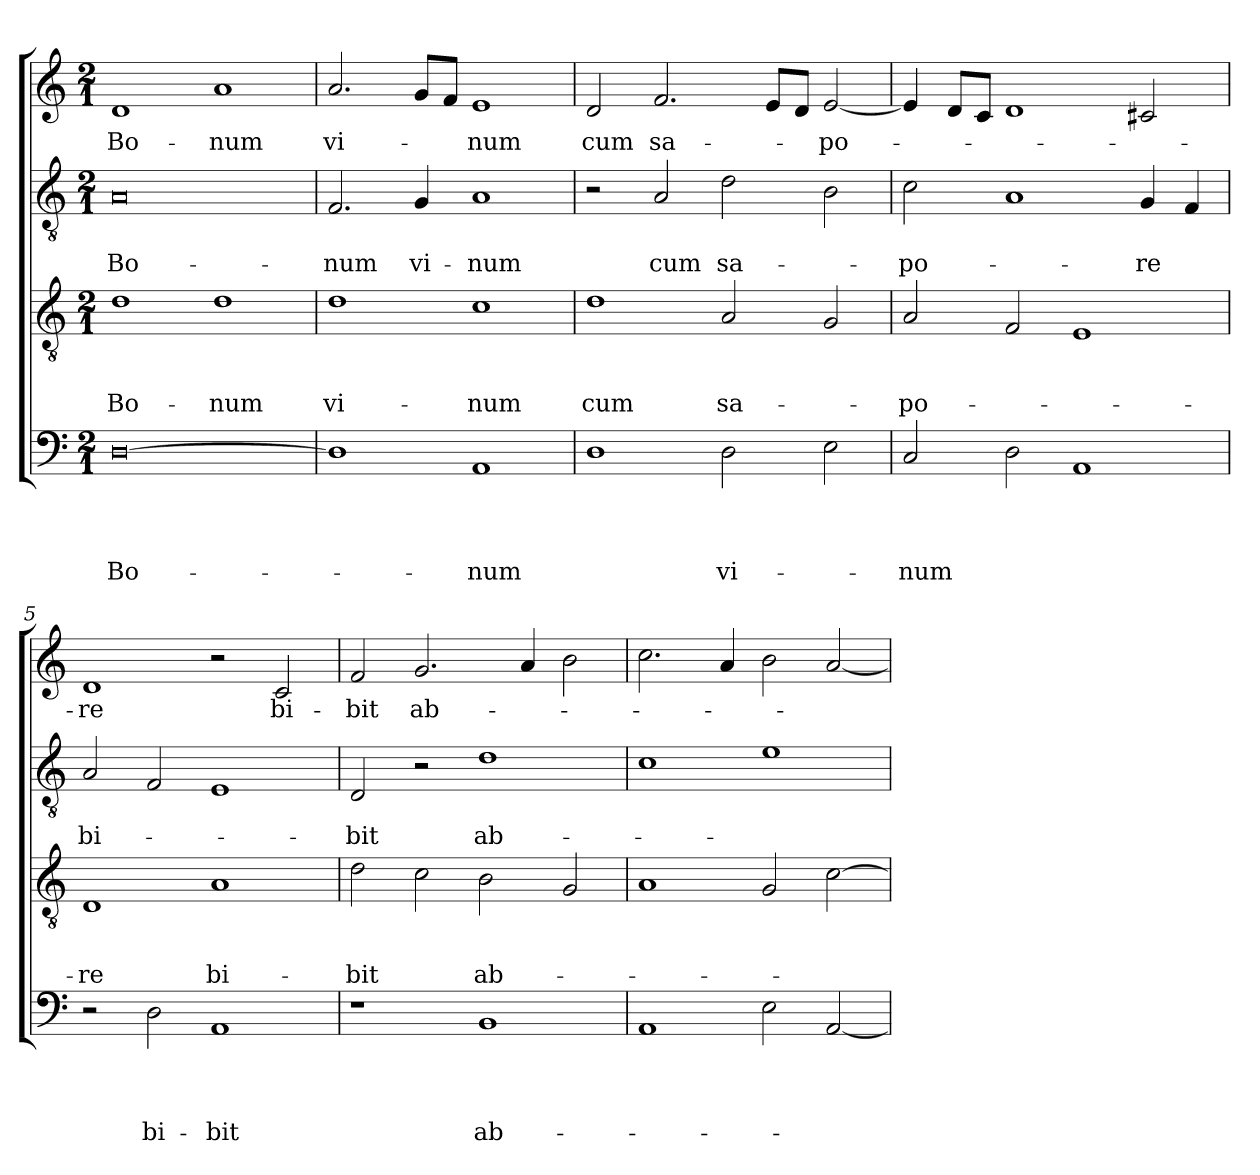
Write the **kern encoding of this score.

**kern	**text	**text	**text	**text	**kern	**text	**text	**text	**kern	**text	**text	**kern	**text
*part4	*part4	*part4	*part4	*part4	*part3	*part3	*part3	*part3	*part2	*part2	*part2	*part1	*part1
*staff4	*staff4	*staff4	*staff4	*staff4	*staff3	*staff3	*staff3	*staff3	*staff2	*staff2	*staff2	*staff1	*staff1
*clefF4	*	*	*	*	*clefGv2	*	*	*	*clefGv2	*	*	*clefG2	*
*k[]	*	*	*	*	*k[]	*	*	*	*k[]	*	*	*k[]	*
*C:	*	*	*	*	*C:	*	*	*	*C:	*	*	*C:	*
*M2/1	*	*	*	*	*M2/1	*	*	*	*M2/1	*	*	*M2/1	*
=1	=1	=1	=1	=1	=1	=1	=1	=1	=1	=1	=1	=1	=1
!	!	!	!	!LO:LY:b	!	!	!	!LO:LY:b	!	!	!LO:LY:b	!	!LO:LY:b
[0D	.	.	.	Bo-	1d	.	.	Bo-	0A	.	Bo-	1d	Bo-
!	!	!	!	!	!	!	!	!LO:LY:b	!	!	!	!	!LO:LY:b
.	.	.	.	.	1d	.	.	-num	.	.	.	1a	-num
=2	=2	=2	=2	=2	=2	=2	=2	=2	=2	=2	=2	=2	=2
!	!	!	!	!	!	!	!	!LO:LY:b	!	!	!LO:LY:b	!	!LO:LY:b
1D]	.	.	.	.	1d	.	.	vi-	2.F/	.	-num	2.a/	vi-
!	!	!	!	!	!	!	!	!	!	!	!LO:LY:b	!	!
.	.	.	.	.	.	.	.	.	4G/	.	vi-	8g/L	.
.	.	.	.	.	.	.	.	.	.	.	.	8f/J	.
!	!	!	!	!LO:LY:b	!	!	!	!LO:LY:b	!	!	!LO:LY:b	!	!LO:LY:b
1AA	.	.	.	-num	1c	.	.	-num	1A	.	-num	1e	-num
=3	=3	=3	=3	=3	=3	=3	=3	=3	=3	=3	=3	=3	=3
!	!	!	!	!	!	!	!	!LO:LY:b	!	!	!	!	!LO:LY:b
1D	.	.	.	.	1d	.	.	cum	2r	.	.	2d/	cum
!	!	!	!	!	!	!	!	!	!	!	!LO:LY:b	!	!LO:LY:b
.	.	.	.	.	.	.	.	.	2A/	.	cum	2.f/	sa-
!	!	!	!	!LO:LY:b	!	!	!	!LO:LY:b	!	!	!LO:LY:b	!	!
2D\	.	.	.	vi-	2A/	.	.	sa-	2d\	.	sa-	.	.
.	.	.	.	.	.	.	.	.	.	.	.	8e/L	.
.	.	.	.	.	.	.	.	.	.	.	.	8d/J	.
!	!	!	!	!	!	!	!	!	!	!	!	!	!LO:LY:b
2E\	.	.	.	.	2G/	.	.	.	2B\	.	.	[2e/	-po-
=4	=4	=4	=4	=4	=4	=4	=4	=4	=4	=4	=4	=4	=4
!	!	!	!	!LO:LY:b	!	!	!	!LO:LY:b	!	!	!LO:LY:b	!	!
2C/	.	.	.	-num	2A/	.	.	-po-	2c\	.	-po-	4e/]	.
.	.	.	.	.	.	.	.	.	.	.	.	8d/L	.
.	.	.	.	.	.	.	.	.	.	.	.	8c/J	.
2D\	.	.	.	.	2F/	.	.	.	1A	.	.	1d	.
1AA	.	.	.	.	1E	.	.	.	.	.	.	.	.
!	!	!	!	!	!	!	!	!	!	!	!LO:LY:b	!	!
.	.	.	.	.	.	.	.	.	4G/	.	-re	2c#/	.
.	.	.	.	.	.	.	.	.	4F/	.	.	.	.
=5	=5	=5	=5	=5	=5	=5	=5	=5	=5	=5	=5	=5	=5
!	!	!	!	!	!	!	!	!LO:LY:b	!	!	!LO:LY:b	!	!LO:LY:b
2r	.	.	.	.	1D	.	.	-re	2A/	.	bi-	1d	-re
!	!	!	!	!LO:LY:b	!	!	!	!	!	!	!	!	!
2D\	.	.	.	bi-	.	.	.	.	2F/	.	.	.	.
!	!	!	!	!LO:LY:b	!	!	!	!LO:LY:b	!	!	!	!	!
1AA	.	.	.	-bit	1A	.	.	bi-	1E	.	.	2r	.
!	!	!	!	!	!	!	!	!	!	!	!	!	!LO:LY:b
.	.	.	.	.	.	.	.	.	.	.	.	2c/	bi-
=6	=6	=6	=6	=6	=6	=6	=6	=6	=6	=6	=6	=6	=6
!	!	!	!	!	!	!	!	!LO:LY:b	!	!	!LO:LY:b	!	!LO:LY:b
1r	.	.	.	.	2d\	.	.	-bit	2D/	.	-bit	2f/	-bit
!	!	!	!	!	!	!	!	!	!	!	!	!	!LO:LY:b
.	.	.	.	.	2c\	.	.	.	2r	.	.	2.g/	ab-
!	!	!	!	!LO:LY:b	!	!	!	!LO:LY:b	!	!	!LO:LY:b	!	!
1BB	.	.	.	ab-	2B\	.	.	ab-	1d	.	ab-	.	.
.	.	.	.	.	.	.	.	.	.	.	.	4a/	.
.	.	.	.	.	2G/	.	.	.	.	.	.	2b\	.
!!LO:LB:g=z
=7	=7	=7	=7	=7	=7	=7	=7	=7	=7	=7	=7	=7	=7
1AA	.	.	.	.	1A	.	.	.	1c	.	.	2.cc\	.
.	.	.	.	.	.	.	.	.	.	.	.	4a/	.
2E\	.	.	.	.	2G/	.	.	.	1e	.	.	2b\	.
[2AA/	.	.	.	.	[2c\	.	.	.	.	.	.	[2a/	.
=	=	=	=	=	=	=	=	=	=	=	=	=	=
*-	*-	*-	*-	*-	*-	*-	*-	*-	*-	*-	*-	*-	*-
